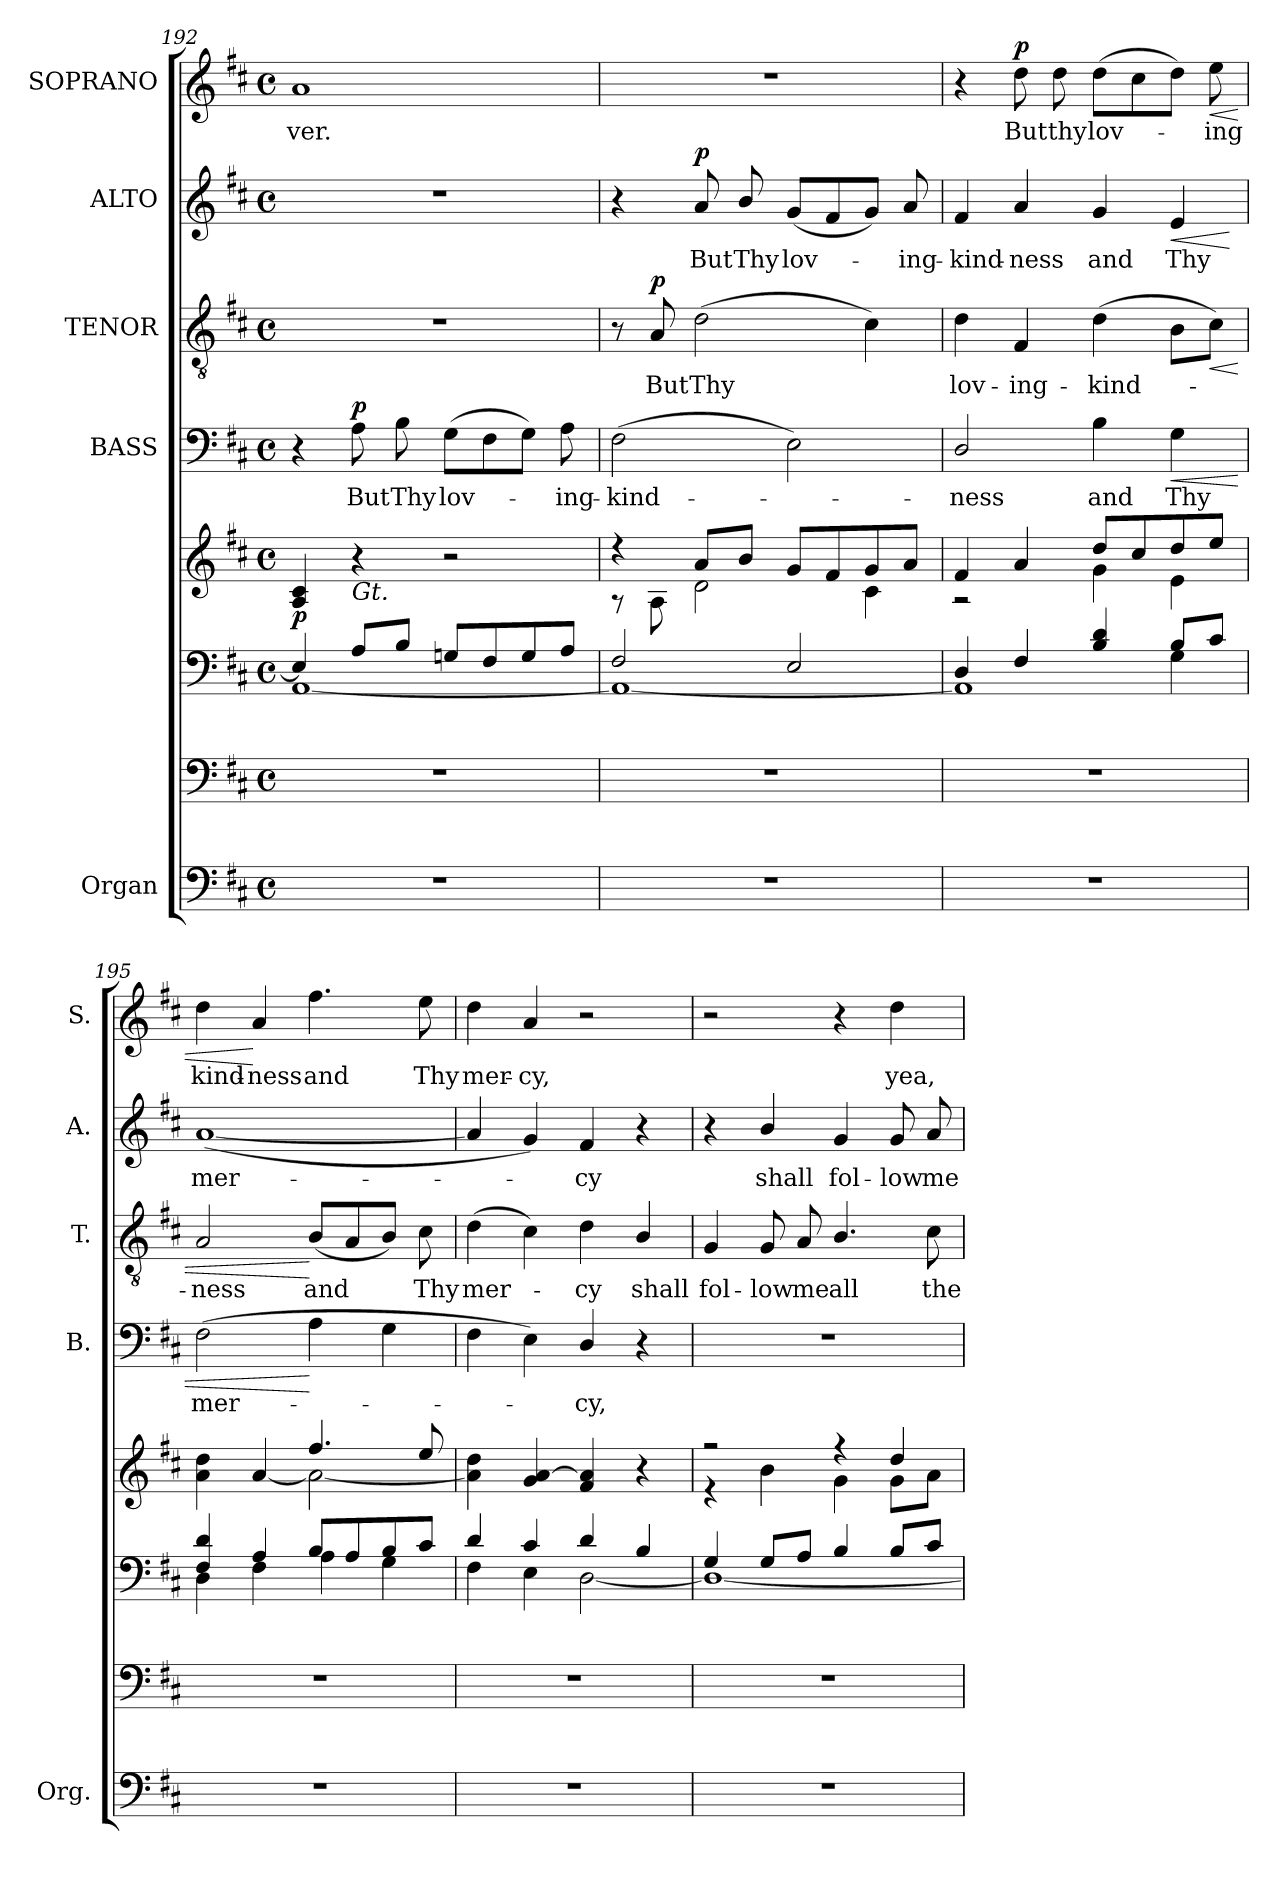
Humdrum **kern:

**kern	**kern	**kern	**kern	**dynam	**kern	**text	**dynam	**kern	**text	**dynam	**kern	**text	**dynam	**kern	**text	**dynam
*part5	*part5	*part5	*part5	*part5	*part4	*part4	*part4	*part3	*part3	*part3	*part2	*part2	*part2	*part1	*part1	*part1
*staff8	*staff7	*staff6	*staff5	*staff5/6/7/8	*staff4	*staff4	*staff4	*staff3	*staff3	*staff3	*staff2	*staff2	*staff2	*staff1	*staff1	*staff1
*I"Organ	*	*	*	*	*I"BASS	*	*	*I"TENOR	*	*	*I"ALTO	*	*	*I"SOPRANO	*	*
*I'Org.	*	*	*	*	*I'B.	*	*	*I'T.	*	*	*I'A.	*	*	*I'S.	*	*
*clefF4	*clefF4	*clefF4	*clefG2	*	*clefF4	*	*	*clefGv2	*	*	*clefG2	*	*	*clefG2	*	*
*	*	*	*	*	*	*	*	*ITrd7c12	*	*	*	*	*	*	*	*
*k[f#c#]	*k[f#c#]	*k[f#c#]	*k[f#c#]	*	*k[f#c#]	*	*	*k[f#c#]	*	*	*k[f#c#]	*	*	*k[f#c#]	*	*
*D:	*D:	*D:	*D:	*	*D:	*	*	*D:	*	*	*D:	*	*	*D:	*	*
*M4/4	*M4/4	*M4/4	*M4/4	*	*M4/4	*	*	*M4/4	*	*	*M4/4	*	*	*M4/4	*	*
*met(c)	*met(c)	*met(c)	*met(c)	*	*met(c)	*	*	*met(c)	*	*	*met(c)	*	*	*met(c)	*	*
=192	=192	=192	=192	=192	=192	=192	=192	=192	=192	=192	=192	=192	=192	=192	=192	=192
*	*	*^	*	*	*	*	*	*	*	*	*	*	*	*	*	*
!	!	!	!	!	!	!	!	!	!	!	!	!	!	!	!	!LO:LY:b:color=#000000	!
1r	1r	4Ei/]	[1AAi	4Ai/ 4c#i	p	4r	.	.	1r	.	.	1r	.	.	1ai	-ver.	.
!	!	!	!	!LO:TX:b:i:t=Gt.	!	!	!	!	!	!	!	!	!	!	!	!	!
!	!	!	!	!	!	!	!LO:LY:b:color=#000000	!	!	!	!	!	!	!	!	!	!
.	.	8Ai/L	.	4r	.	8Ai\	But	p	.	.	.	.	.	.	.	.	.
!	!	!	!	!	!	!	!LO:LY:b:color=#000000	!	!	!	!	!	!	!	!	!	!
.	.	8Bi/J	.	.	.	8Bi\	Thy	.	.	.	.	.	.	.	.	.	.
!	!	!	!	!	!	!	!LO:LY:b:color=#000000	!	!	!	!	!	!	!	!	!	!
.	.	8Gni/L	.	2r	.	(8Gi\L	lov-	.	.	.	.	.	.	.	.	.	.
.	.	8F#i/	.	.	.	8F#i\	.	.	.	.	.	.	.	.	.	.	.
.	.	8Gi/	.	.	.	8Gi\J)	.	.	.	.	.	.	.	.	.	.	.
!	!	!	!	!	!	!	!LO:LY:b:color=#000000	!	!	!	!	!	!	!	!	!	!
.	.	8Ai/J	.	.	.	8Ai\	-ing-	.	.	.	.	.	.	.	.	.	.
!!LO:LB:g=z
=193	=193	=193	=193	=193	=193	=193	=193	=193	=193	=193	=193	=193	=193	=193	=193	=193	=193
*	*	*	*	*^	*	*	*	*	*	*	*	*	*	*	*	*	*
!	!	!	!	!	!	!	!	!LO:LY:b:color=#000000	!	!	!	!	!	!	!	!	!	!
1r	1r	2F#i/	1AAi_	4r	8r	.	(2F#i\	-kind-	.	8r	.	.	4r	.	.	1r	.	.
!	!	!	!	!	!	!	!	!	!	!	!LO:LY:b:color=#000000	!	!	!	!	!	!	!
.	.	.	.	.	8Ai\	.	.	.	.	8AAi/	But	p	.	.	.	.	.	.
!	!	!	!	!	!	!	!	!	!	!	!LO:LY:b:color=#000000	!	!	!	!	!	!	!
!	!	!	!	!	!	!	!	!	!	!	!	!	!	!LO:LY:b:color=#000000	!	!	!	!
.	.	.	.	8ai/L	2di\	.	.	.	.	(2Di\	Thy	.	8ai/	But	p	.	.	.
!	!	!	!	!	!	!	!	!	!	!	!	!	!	!LO:LY:b:color=#000000	!	!	!	!
.	.	.	.	8bi/J	.	.	.	.	.	.	.	.	8bi/	Thy	.	.	.	.
!	!	!	!	!	!	!	!	!	!	!	!	!	!	!LO:LY:b:color=#000000	!	!	!	!
.	.	2Ei/	.	8gi/L	.	.	2Ei\)	.	.	.	.	.	(8gi/L	lov-	.	.	.	.
.	.	.	.	8f#i/	.	.	.	.	.	.	.	.	8f#i/	.	.	.	.	.
.	.	.	.	8gi/	4c#i\	.	.	.	.	4C#i\)	.	.	8gi/J)	.	.	.	.	.
!	!	!	!	!	!	!	!	!	!	!	!	!	!	!LO:LY:b:color=#000000	!	!	!	!
.	.	.	.	8ai/J	.	.	.	.	.	.	.	.	8ai/	-ing-	.	.	.	.
=194	=194	=194	=194	=194	=194	=194	=194	=194	=194	=194	=194	=194	=194	=194	=194	=194	=194	=194
*	*	*	*^	*	*	*	*	*	*	*	*	*	*	*	*	*	*	*
!	!	!	!	!	!	!	!	!	!LO:LY:b:color=#000000	!	!	!	!	!	!	!	!	!	!
!	!	!	!	!	!	!	!	!	!	!	!	!LO:LY:b:color=#000000	!	!	!	!	!	!	!
!	!	!	!	!	!	!	!	!	!	!	!	!	!	!	!LO:LY:b:color=#000000	!	!	!	!
1r	1r	4Di/	1AAi]	2ryy	4f#i/	2r	.	2Di/	-ness	.	4Di\	lov-	.	4f#i/	-kind-	.	4r	.	.
!	!	!	!	!	!	!	!	!	!	!	!	!LO:LY:b:color=#000000	!	!	!	!	!	!	!
!	!	!	!	!	!	!	!	!	!	!	!	!	!	!	!LO:LY:b:color=#000000	!	!	!	!
!	!	!	!	!	!	!	!	!	!	!	!	!	!	!	!	!	!	!LO:LY:b:color=#000000	!
.	.	4F#i/	.	.	4ai/	.	.	.	.	.	4FF#i/	-ing-	.	4ai/	-ness	.	8ddi\	But	p
!	!	!	!	!	!	!	!	!	!	!	!	!	!	!	!	!	!	!LO:LY:b:color=#000000	!
.	.	.	.	.	.	.	.	.	.	.	.	.	.	.	.	.	8ddi\	thy	.
!	!	!	!	!	!	!	!	!	!LO:LY:b:color=#000000	!	!	!	!	!	!	!	!	!	!
!	!	!	!	!	!	!	!	!	!	!	!	!LO:LY:b:color=#000000	!	!	!	!	!	!	!
!	!	!	!	!	!	!	!	!	!	!	!	!	!	!	!LO:LY:b:color=#000000	!	!	!	!
!	!	!	!	!	!	!	!	!	!	!	!	!	!	!	!	!	!	!LO:LY:b:color=#000000	!
.	.	4Bi/ 4di	.	4ryy	8ddi/L	4gi\	.	4Bi\	and	.	(4Di\	-kind-	.	4gi/	and	.	(8ddi\L	lov-	.
.	.	.	.	.	8cc#i/	.	.	.	.	.	.	.	.	.	.	.	8cc#i\	.	.
!	!	!	!	!	!	!	!	!	!LO:LY:b:color=#000000	!LO:HP:b	!	!	!	!	!	!	!	!	!
!	!	!	!	!	!	!	!	!	!	!	!	!	!	!	!LO:LY:b:color=#000000	!LO:HP:b	!	!	!
.	.	8Bi/L	.	4Gi\	8ddi/	4ei\	.	4Gi\	Thy	<	8BBi\L	.	.	4ei/	Thy	<	8ddi\J)	.	.
!	!	!	!	!	!	!	!	!	!	!	!	!	!LO:HP:b	!	!	!	!	!	!
!	!	!	!	!	!	!	!	!	!	!	!	!	!	!	!	!	!	!LO:LY:b:color=#000000	!LO:HP:b
.	.	8c#i/J	.	.	8eei/J	.	.	.	.	.	8C#i\J)	.	<	.	.	.	8eei\	-ing	<
*	*	*v	*v	*v	*	*	*	*	*	*	*	*	*	*	*	*	*	*	*
*	*	*	*v	*v	*	*	*	*	*	*	*	*	*	*	*	*	*
.	.	.	.	.	.	.	.	.	.	.	.	.	[	.	.	.
=195	=195	=195	=195	=195	=195	=195	=195	=195	=195	=195	=195	=195	=195	=195	=195	=195
*	*	*^	*^	*	*	*	*	*	*	*	*	*	*	*	*	*
!	!	!	!	!	!	!	!	!LO:LY:b:color=#000000	!	!	!	!	!	!	!	!	!	!
!	!	!	!	!	!	!	!	!	!	!	!LO:LY:b:color=#000000	!	!	!	!	!	!	!
!	!	!	!	!	!	!	!	!	!	!	!	!	!	!LO:LY:b:color=#000000	!	!	!	!
!	!	!	!	!	!	!	!	!	!	!	!	!	!	!	!	!	!LO:LY:b:color=#000000	!
1r	1r	4F#i/ 4di	4Di\	4ai\ 4ddi	2ryy	.	(2F#i\	mer-	.	2AAi/	-ness	.	([1ai	mer-	.	4ddi\	kind-	.
!	!	!	!	!	!	!	!	!	!	!	!	!	!	!	!	!	!LO:LY:b:color=#000000	!
.	.	4Ai/	4F#i\	[4ai/	.	.	.	.	.	.	.	.	.	.	.	4ai/	-ness	[
!	!	!	!	!	!	!	!	!	!	!	!LO:LY:b:color=#000000	!	!	!	!	!	!	!
!	!	!	!	!	!	!	!	!	!	!	!	!	!	!	!	!	!LO:LY:b:color=#000000	!
.	.	8Bi/L	4Ai\	4.ff#i/	2ai\_	.	4Ai\	.	[	(8BBi/L	and	[	.	.	.	4.ff#i\	and	.
.	.	8Ai/	.	.	.	.	.	.	.	8AAi/	.	.	.	.	.	.	.	.
.	.	8Bi/	4Gi\	.	.	.	4Gi\	.	.	8BBi/J)	.	.	.	.	.	.	.	.
!	!	!	!	!	!	!	!	!	!	!	!LO:LY:b:color=#000000	!	!	!	!	!	!	!
!	!	!	!	!	!	!	!	!	!	!	!	!	!	!	!	!	!LO:LY:b:color=#000000	!
.	.	8c#i/J	.	8eei/	.	.	.	.	.	8C#i\	Thy	.	.	.	.	8eei\	Thy	.
*	*	*	*	*v	*v	*	*	*	*	*	*	*	*	*	*	*	*	*
=196	=196	=196	=196	=196	=196	=196	=196	=196	=196	=196	=196	=196	=196	=196	=196	=196	=196
!	!	!	!	!	!	!	!	!	!	!LO:LY:b:color=#000000	!	!	!	!	!	!	!
!	!	!	!	!	!	!	!	!	!	!	!	!	!	!	!	!LO:LY:b:color=#000000	!
1r	1r	4di/	4F#i\	4ai\] 4ddi	.	4F#i\	.	.	(4Di\	mer-	.	4ai/]	.	.	4ddi\	mer-	.
!	!	!	!	!	!	!	!	!	!	!	!	!	!	!	!	!LO:LY:b:color=#000000	!
.	.	4c#i/	4Ei\	4gi/ [4ai	.	4Ei\)	.	.	4C#i\)	.	.	4gi/)	.	.	4ai/	-cy,	.
!	!	!	!	!	!	!	!LO:LY:b:color=#000000	!	!	!	!	!	!	!	!	!	!
!	!	!	!	!	!	!	!	!	!	!LO:LY:b:color=#000000	!	!	!	!	!	!	!
!	!	!	!	!	!	!	!	!	!	!	!	!	!LO:LY:b:color=#000000	!	!	!	!
.	.	4di/	[2Di\	4f#i/ 4ai]	.	4Di/	-cy,	.	4Di\	-cy	.	4f#i/	-cy	.	2r	.	.
!	!	!	!	!	!	!	!	!	!	!LO:LY:b:color=#000000	!	!	!	!	!	!	!
.	.	4Bi/	.	4r	.	4r	.	.	4BBi/	shall	.	4r	.	.	.	.	.
=197	=197	=197	=197	=197	=197	=197	=197	=197	=197	=197	=197	=197	=197	=197	=197	=197	=197
*	*	*	*	*^	*	*	*	*	*	*	*	*	*	*	*	*	*
!	!	!	!	!	!	!	!	!	!	!	!LO:LY:b:color=#000000	!	!	!	!	!	!	!
1r	1r	4Gi/	1Di_	2r	4r	.	1r	.	.	4GGi/	fol-	.	4r	.	.	2r	.	.
!	!	!	!	!	!	!	!	!	!	!	!LO:LY:b:color=#000000	!	!	!	!	!	!	!
!	!	!	!	!	!	!	!	!	!	!	!	!	!	!LO:LY:b:color=#000000	!	!	!	!
.	.	8Gi/L	.	.	4bi\	.	.	.	.	8GGi/	-low	.	4bi/	shall	.	.	.	.
!	!	!	!	!	!	!	!	!	!	!	!LO:LY:b:color=#000000	!	!	!	!	!	!	!
.	.	8Ai/J	.	.	.	.	.	.	.	8AAi/	me	.	.	.	.	.	.	.
!	!	!	!	!	!	!	!	!	!	!	!LO:LY:b:color=#000000	!	!	!	!	!	!	!
!	!	!	!	!	!	!	!	!	!	!	!	!	!	!LO:LY:b:color=#000000	!	!	!	!
.	.	4Bi/	.	4r	4gi\	.	.	.	.	4.BBi/	all	.	4gi/	fol-	.	4r	.	.
!	!	!	!	!	!	!	!	!	!	!	!	!	!	!LO:LY:b:color=#000000	!	!	!	!
!	!	!	!	!	!	!	!	!	!	!	!	!	!	!	!	!	!LO:LY:b:color=#000000	!
.	.	8Bi/L	.	4ddi/	8gi\L	.	.	.	.	.	.	.	8gi/	-low	.	4ddi\	yea,	.
!	!	!	!	!	!	!	!	!	!	!	!LO:LY:b:color=#000000	!	!	!	!	!	!	!
!	!	!	!	!	!	!	!	!	!	!	!	!	!	!LO:LY:b:color=#000000	!	!	!	!
.	.	8c#i/J	.	.	8ai\J	.	.	.	.	8C#i\	the	.	8ai/	me	.	.	.	.
*	*	*v	*v	*	*	*	*	*	*	*	*	*	*	*	*	*	*	*
*	*	*	*v	*v	*	*	*	*	*	*	*	*	*	*	*	*	*
=	=	=	=	=	=	=	=	=	=	=	=	=	=	=	=	=
*-	*-	*-	*-	*-	*-	*-	*-	*-	*-	*-	*-	*-	*-	*-	*-	*-
